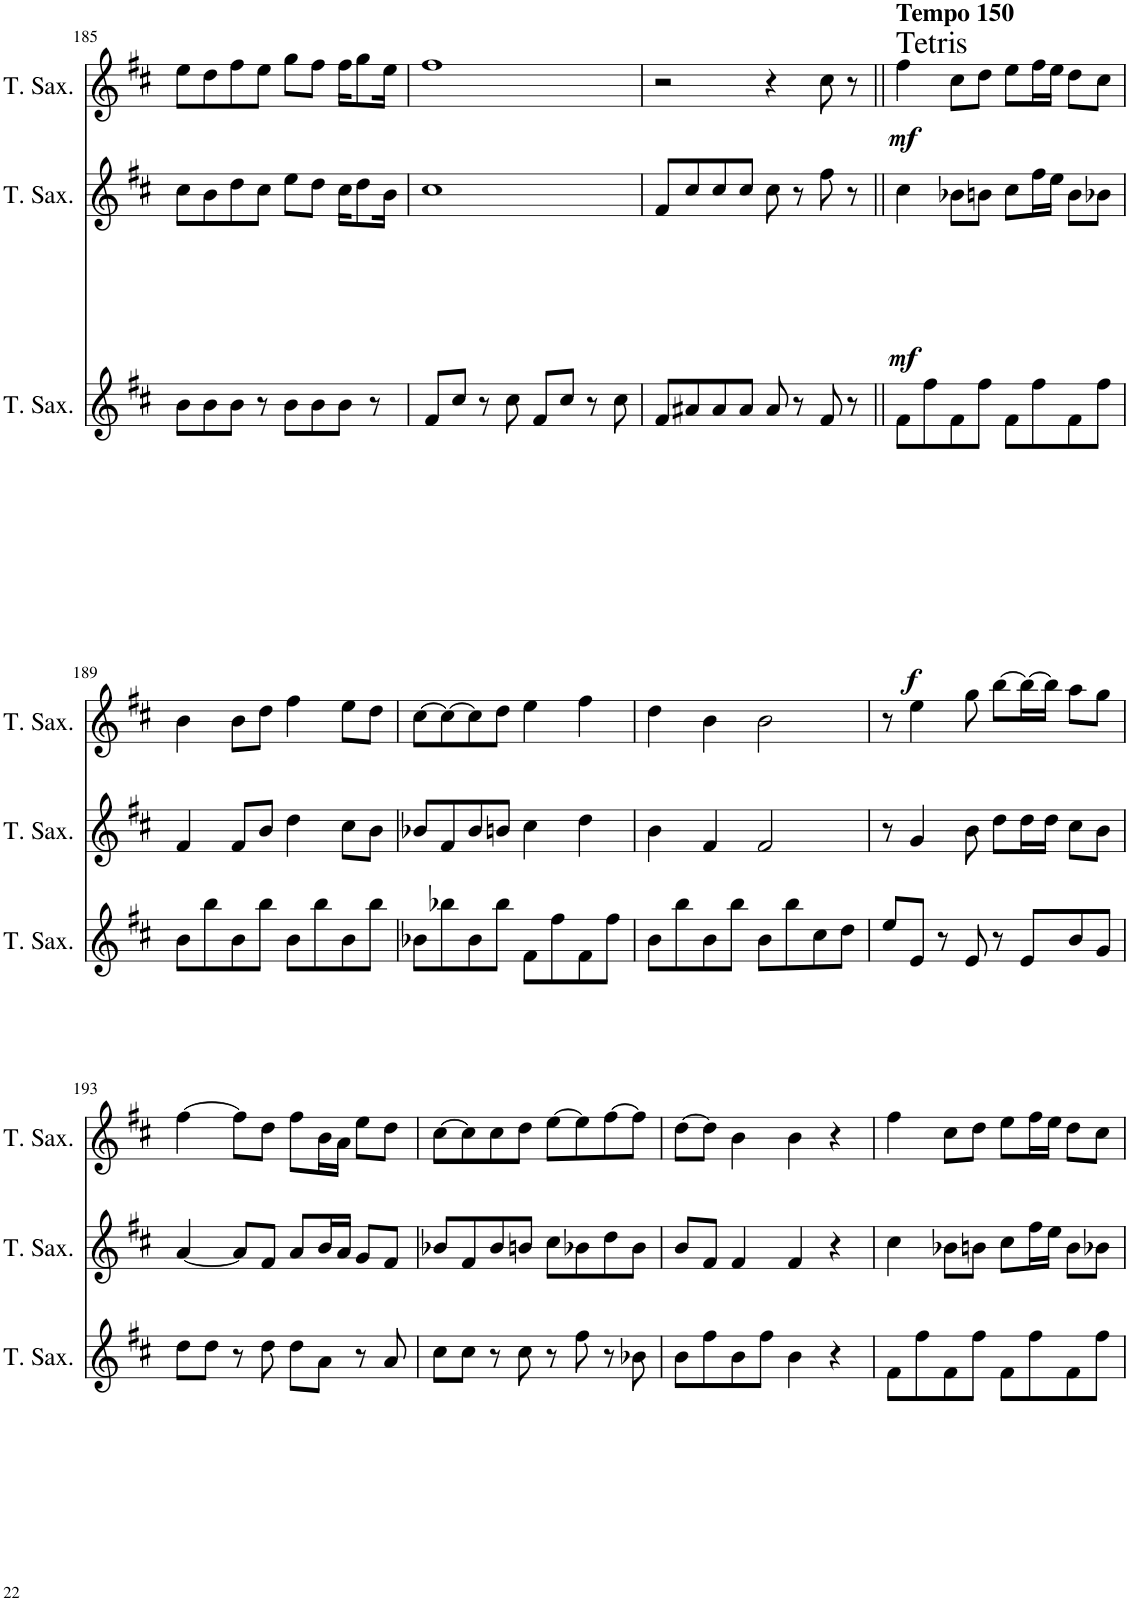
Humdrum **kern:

**kern	**dynam	**kern	**dynam	**kern	**dynam
*part3	*part3	*part2	*part2	*part1	*part1
*staff3	*staff3	*staff2	*staff2	*staff1	*staff1
*I"Tenor Saxophone	*	*I"Tenor Saxophone	*	*I"Tenor Saxophone	*
*I'T. Sax.	*	*I'T. Sax.	*	*I'T. Sax.	*
!!LO:PB:g=z
*clefG2	*	*clefG2	*	*clefG2	*
*Trd8c14	*	*Trd8c14	*	*Trd8c14	*
*k[f#c#]	*	*k[f#c#]	*	*k[f#c#]	*
*M4/4	*	*M4/4	*	*M4/4	*
=185	=185	=185	=185	=185	=185
8b\L	.	8cc#\L	.	8ee\L	.
8b\	.	8b\	.	8dd\	.
8b\J	.	8dd\	.	8ff#\	.
8r	.	8cc#\J	.	8ee\J	.
8b\L	.	8ee\L	.	8gg\L	.
8b\	.	8dd\J	.	8ff#\J	.
8b\J	.	16cc#\KL	.	16ff#\KL	.
.	.	8dd\	.	8gg\	.
8r	.	.	.	.	.
.	.	16b\Jk	.	16ee\Jk	.
=186	=186	=186	=186	=186	=186
8f#/L	.	1cc#	.	1ff#	.
8cc#/J	.	.	.	.	.
8r	.	.	.	.	.
8cc#\	.	.	.	.	.
8f#/L	.	.	.	.	.
8cc#/J	.	.	.	.	.
8r	.	.	.	.	.
8cc#\	.	.	.	.	.
=187	=187	=187	=187	=187	=187
8f#/L	.	8f#/L	.	2r	.
8a#X/	.	8cc#/	.	.	.
8a#/	.	8cc#/	.	.	.
8a#/J	.	8cc#/J	.	.	.
8a#/	.	8cc#\	.	4r	.
8r	.	8r	.	.	.
8f#/	.	8ff#\	.	8cc#\	.
8r	.	8r	.	8r	.
=188||	=188||	=188||	=188||	=188||	=188||
!	!	!	!	!LO:TX:a:B:t=Tempo 150	!
!	!	!	!	!LO:TX:a:t=Tetris	!
!	!LO:DY:b	!	!LO:DY:b	!	!LO:DY:b
8f#\L	f	4cc#\	mf	4ff#\	mf
8ff#\	.	.	.	.	.
8f#\	.	8b-X\L	.	8cc#\L	.
8ff#\J	.	8bn\J	.	8dd\J	.
8f#\L	.	8cc#\L	.	8ee\L	.
8ff#\	.	16ff#\L	.	16ff#\L	.
.	.	16ee\JJ	.	16ee\JJ	.
8f#\	.	8b\L	.	8dd\L	.
8ff#\J	.	8b-X\J	.	8cc#\J	.
!!LO:LB:g=z
=189	=189	=189	=189	=189	=189
8b\L	.	4f#/	.	4b\	.
8bb\	.	.	.	.	.
8b\	.	8f#/L	.	8b\L	.
8bb\J	.	8b/J	.	8dd\J	.
8b\L	.	4dd\	.	4ff#\	.
8bb\	.	.	.	.	.
8b\	.	8cc#\L	.	8ee\L	.
8bb\J	.	8b\J	.	8dd\J	.
=190	=190	=190	=190	=190	=190
8b-X\L	.	8b-X/L	.	[8cc#\L	.
8bb-X\	.	8f#/	.	8cc#\_	.
8b-\	.	8b-/	.	8cc#\]	.
8bb-\J	.	8bn/J	.	8dd\J	.
8f#\L	.	4cc#\	.	4ee\	.
8ff#\	.	.	.	.	.
8f#\	.	4dd\	.	4ff#\	.
8ff#\J	.	.	.	.	.
=191	=191	=191	=191	=191	=191
8b\L	.	4b\	.	4dd\	.
8bb\	.	.	.	.	.
8b\	.	4f#/	.	4b\	.
8bb\J	.	.	.	.	.
8b\L	.	2f#/	.	2b\	.
8bb\	.	.	.	.	.
8cc#\	.	.	.	.	.
8dd\J	.	.	.	.	.
=192	=192	=192	=192	=192	=192
8ee/L	.	8r	.	8r	.
8e/J	.	4g/	.	4ee\	.
8r	.	.	.	.	.
8e/	.	8b\	.	8gg\	.
8r	.	8dd\L	.	[8bb\L	.
8e/L	.	16dd\L	.	16bb\L_	.
.	.	16dd\JJ	.	16bb\JJ]	.
8b/	.	8cc#\L	.	8aa\L	.
8g/J	.	8b\J	.	8gg\J	.
!!LO:LB:g=z
=193	=193	=193	=193	=193	=193
8dd\L	.	[4a/	.	[4ff#\	.
8dd\J	.	.	.	.	.
8r	.	8a/L]	.	8ff#\L]	.
8dd\	.	8f#/J	.	8dd\J	.
8dd\L	.	8a/L	.	8ff#\L	.
8a\J	.	16b/L	.	16b\L	.
.	.	16a/JJ	.	16a\JJ	.
8r	.	8g/L	.	8ee\L	.
8a/	.	8f#/J	.	8dd\J	.
=194	=194	=194	=194	=194	=194
8cc#\L	.	8b-X/L	.	[8cc#\L	.
8cc#\J	.	8f#/	.	8cc#\]	.
8r	.	8b-/	.	8cc#\	.
8cc#\	.	8bn/J	.	8dd\J	.
8r	.	8cc#\L	.	[8ee\L	.
8ff#\	.	8b-X\	.	8ee\]	.
8r	.	8dd\	.	[8ff#\	.
8b-X\	.	8b-\J	.	8ff#\J]	.
=195	=195	=195	=195	=195	=195
8b\L	.	8b/L	.	[8dd\L	.
8ff#\	.	8f#/J	.	8dd\J]	.
8b\	.	4f#/	.	4b\	.
8ff#\J	.	.	.	.	.
4b\	.	4f#/	.	4b\	.
4r	.	4r	.	4r	.
=196	=196	=196	=196	=196	=196
8f#\L	.	4cc#\	.	4ff#\	.
8ff#\	.	.	.	.	.
8f#\	.	8b-X\L	.	8cc#\L	.
8ff#\J	.	8bn\J	.	8dd\J	.
8f#\L	.	8cc#\L	.	8ee\L	.
8ff#\	.	16ff#\L	.	16ff#\L	.
.	.	16ee\JJ	.	16ee\JJ	.
8f#\	.	8b\L	.	8dd\L	.
8ff#\J	.	8b-X\J	.	8cc#\J	.
=	=	=	=	=	=
*-	*-	*-	*-	*-	*-
